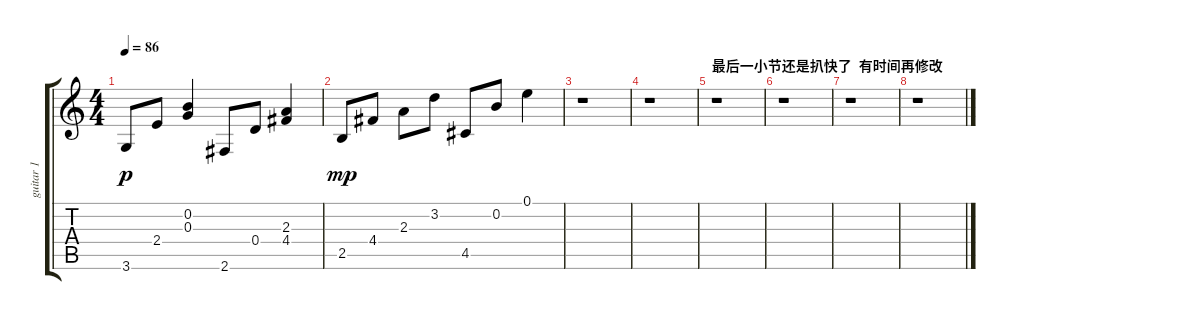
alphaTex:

\track ("guitar 1" "guitar 1") {instrument acousticguitarsteel}
\staff {score tabs}
\tuning (E4 B3 G3 D3 A2 E2) {hide}
\ts (4 4)
\tempo 86
\clef g2
\ks c
3.6.8{dy p} 2.4.8 (0.2 0.3).4 2.6.8 0.4.8 (2.3 4.4).4 |
2.5.8{dy mp} 4.4.8 2.3.8 3.2.8 4.5.8 0.2.8 0.1.4 |
r.1 |
r.1 |
\section ("" "最后一小节还是扒快了  有时间再修改")
r.1 |
r.1 |
r.1 |
r.1
